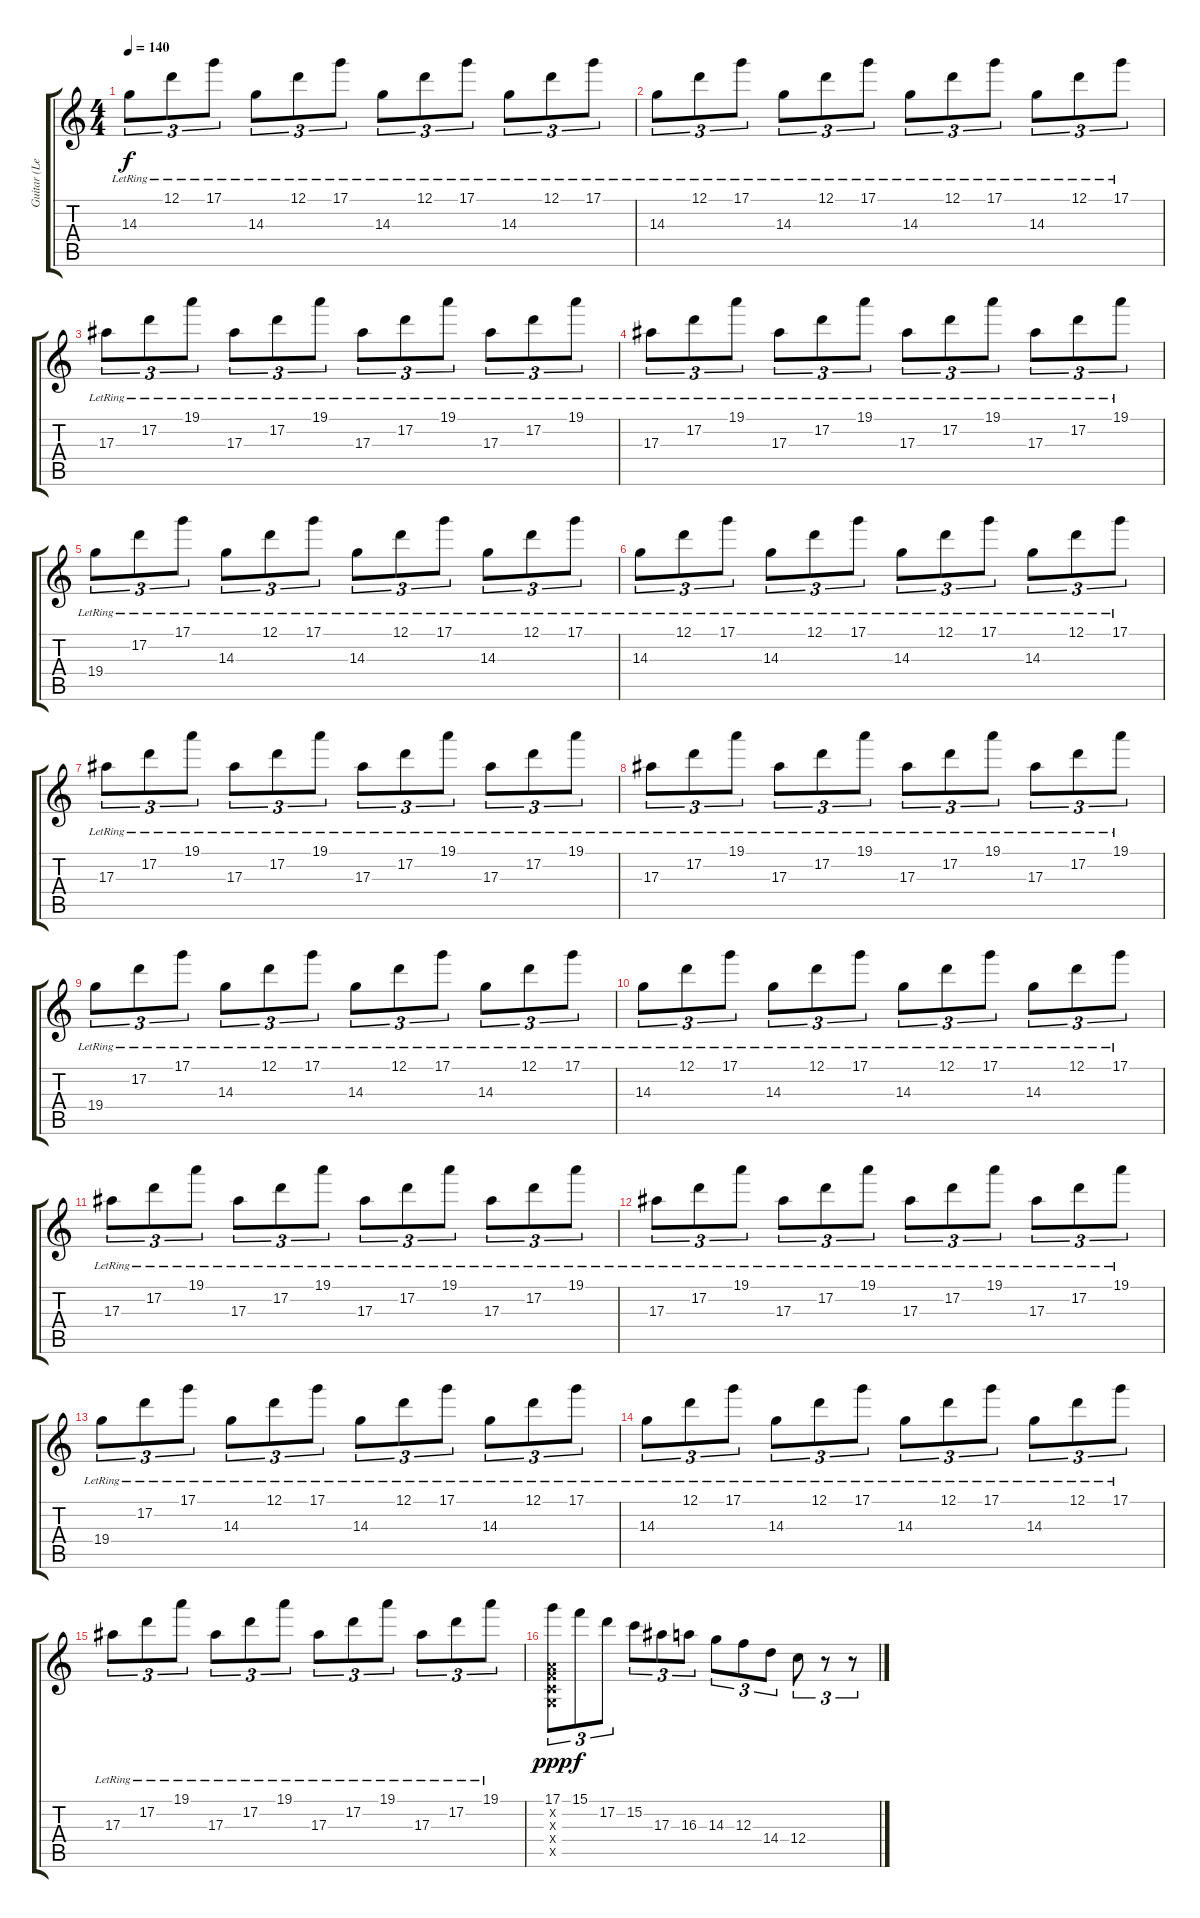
\track ("Guitar (Lead) Drop C" "Guitar (Le") {mute instrument acousticguitarsteel}
\staff {score tabs}
\tuning (D4 A3 F3 C3 G2 C2) {hide}
\ts (4 4)
\tempo 140
\clef g2
\ks c
14.3{lr}.8{tu (3 2) dy f} 12.1{lr}.8{tu (3 2)} 17.1{lr}.8{tu (3 2)} 14.3{lr}.8{tu (3 2)} 12.1{lr}.8{tu (3 2)} 17.1{lr}.8{tu (3 2)} 14.3{lr}.8{tu (3 2)} 12.1{lr}.8{tu (3 2)} 17.1{lr}.8{tu (3 2)} 14.3{lr}.8{tu (3 2)} 12.1{lr}.8{tu (3 2)} 17.1{lr}.8{tu (3 2)} |
14.3{lr}.8{tu (3 2)} 12.1{lr}.8{tu (3 2)} 17.1{lr}.8{tu (3 2)} 14.3{lr}.8{tu (3 2)} 12.1{lr}.8{tu (3 2)} 17.1{lr}.8{tu (3 2)} 14.3{lr}.8{tu (3 2)} 12.1{lr}.8{tu (3 2)} 17.1{lr}.8{tu (3 2)} 14.3{lr}.8{tu (3 2)} 12.1{lr}.8{tu (3 2)} 17.1{lr}.8{tu (3 2)} |
17.3{lr}.8{tu (3 2)} 17.2{lr}.8{tu (3 2)} 19.1{lr}.8{tu (3 2)} 17.3{lr}.8{tu (3 2)} 17.2{lr}.8{tu (3 2)} 19.1{lr}.8{tu (3 2)} 17.3{lr}.8{tu (3 2)} 17.2{lr}.8{tu (3 2)} 19.1{lr}.8{tu (3 2)} 17.3{lr}.8{tu (3 2)} 17.2{lr}.8{tu (3 2)} 19.1{lr}.8{tu (3 2)} |
17.3{lr}.8{tu (3 2)} 17.2{lr}.8{tu (3 2)} 19.1{lr}.8{tu (3 2)} 17.3{lr}.8{tu (3 2)} 17.2{lr}.8{tu (3 2)} 19.1{lr}.8{tu (3 2)} 17.3{lr}.8{tu (3 2)} 17.2{lr}.8{tu (3 2)} 19.1{lr}.8{tu (3 2)} 17.3{lr}.8{tu (3 2)} 17.2{lr}.8{tu (3 2)} 19.1{lr}.8{tu (3 2)} |
19.4{lr}.8{tu (3 2)} 17.2{lr}.8{tu (3 2)} 17.1{lr}.8{tu (3 2)} 14.3{lr}.8{tu (3 2)} 12.1{lr}.8{tu (3 2)} 17.1{lr}.8{tu (3 2)} 14.3{lr}.8{tu (3 2)} 12.1{lr}.8{tu (3 2)} 17.1{lr}.8{tu (3 2)} 14.3{lr}.8{tu (3 2)} 12.1{lr}.8{tu (3 2)} 17.1{lr}.8{tu (3 2)} |
14.3{lr}.8{tu (3 2)} 12.1{lr}.8{tu (3 2)} 17.1{lr}.8{tu (3 2)} 14.3{lr}.8{tu (3 2)} 12.1{lr}.8{tu (3 2)} 17.1{lr}.8{tu (3 2)} 14.3{lr}.8{tu (3 2)} 12.1{lr}.8{tu (3 2)} 17.1{lr}.8{tu (3 2)} 14.3{lr}.8{tu (3 2)} 12.1{lr}.8{tu (3 2)} 17.1{lr}.8{tu (3 2)} |
17.3{lr}.8{tu (3 2)} 17.2{lr}.8{tu (3 2)} 19.1{lr}.8{tu (3 2)} 17.3{lr}.8{tu (3 2)} 17.2{lr}.8{tu (3 2)} 19.1{lr}.8{tu (3 2)} 17.3{lr}.8{tu (3 2)} 17.2{lr}.8{tu (3 2)} 19.1{lr}.8{tu (3 2)} 17.3{lr}.8{tu (3 2)} 17.2{lr}.8{tu (3 2)} 19.1{lr}.8{tu (3 2)} |
17.3{lr}.8{tu (3 2)} 17.2{lr}.8{tu (3 2)} 19.1{lr}.8{tu (3 2)} 17.3{lr}.8{tu (3 2)} 17.2{lr}.8{tu (3 2)} 19.1{lr}.8{tu (3 2)} 17.3{lr}.8{tu (3 2)} 17.2{lr}.8{tu (3 2)} 19.1{lr}.8{tu (3 2)} 17.3{lr}.8{tu (3 2)} 17.2{lr}.8{tu (3 2)} 19.1{lr}.8{tu (3 2)} |
19.4{lr}.8{tu (3 2)} 17.2{lr}.8{tu (3 2)} 17.1{lr}.8{tu (3 2)} 14.3{lr}.8{tu (3 2)} 12.1{lr}.8{tu (3 2)} 17.1{lr}.8{tu (3 2)} 14.3{lr}.8{tu (3 2)} 12.1{lr}.8{tu (3 2)} 17.1{lr}.8{tu (3 2)} 14.3{lr}.8{tu (3 2)} 12.1{lr}.8{tu (3 2)} 17.1{lr}.8{tu (3 2)} |
14.3{lr}.8{tu (3 2)} 12.1{lr}.8{tu (3 2)} 17.1{lr}.8{tu (3 2)} 14.3{lr}.8{tu (3 2)} 12.1{lr}.8{tu (3 2)} 17.1{lr}.8{tu (3 2)} 14.3{lr}.8{tu (3 2)} 12.1{lr}.8{tu (3 2)} 17.1{lr}.8{tu (3 2)} 14.3{lr}.8{tu (3 2)} 12.1{lr}.8{tu (3 2)} 17.1{lr}.8{tu (3 2)} |
17.3{lr}.8{tu (3 2)} 17.2{lr}.8{tu (3 2)} 19.1{lr}.8{tu (3 2)} 17.3{lr}.8{tu (3 2)} 17.2{lr}.8{tu (3 2)} 19.1{lr}.8{tu (3 2)} 17.3{lr}.8{tu (3 2)} 17.2{lr}.8{tu (3 2)} 19.1{lr}.8{tu (3 2)} 17.3{lr}.8{tu (3 2)} 17.2{lr}.8{tu (3 2)} 19.1{lr}.8{tu (3 2)} |
17.3{lr}.8{tu (3 2)} 17.2{lr}.8{tu (3 2)} 19.1{lr}.8{tu (3 2)} 17.3{lr}.8{tu (3 2)} 17.2{lr}.8{tu (3 2)} 19.1{lr}.8{tu (3 2)} 17.3{lr}.8{tu (3 2)} 17.2{lr}.8{tu (3 2)} 19.1{lr}.8{tu (3 2)} 17.3{lr}.8{tu (3 2)} 17.2{lr}.8{tu (3 2)} 19.1{lr}.8{tu (3 2)} |
19.4{lr}.8{tu (3 2)} 17.2{lr}.8{tu (3 2)} 17.1{lr}.8{tu (3 2)} 14.3{lr}.8{tu (3 2)} 12.1{lr}.8{tu (3 2)} 17.1{lr}.8{tu (3 2)} 14.3{lr}.8{tu (3 2)} 12.1{lr}.8{tu (3 2)} 17.1{lr}.8{tu (3 2)} 14.3{lr}.8{tu (3 2)} 12.1{lr}.8{tu (3 2)} 17.1{lr}.8{tu (3 2)} |
14.3{lr}.8{tu (3 2)} 12.1{lr}.8{tu (3 2)} 17.1{lr}.8{tu (3 2)} 14.3{lr}.8{tu (3 2)} 12.1{lr}.8{tu (3 2)} 17.1{lr}.8{tu (3 2)} 14.3{lr}.8{tu (3 2)} 12.1{lr}.8{tu (3 2)} 17.1{lr}.8{tu (3 2)} 14.3{lr}.8{tu (3 2)} 12.1{lr}.8{tu (3 2)} 17.1{lr}.8{tu (3 2)} |
17.3{lr}.8{tu (3 2)} 17.2{lr}.8{tu (3 2)} 19.1{lr}.8{tu (3 2)} 17.3{lr}.8{tu (3 2)} 17.2{lr}.8{tu (3 2)} 19.1{lr}.8{tu (3 2)} 17.3{lr}.8{tu (3 2)} 17.2{lr}.8{tu (3 2)} 19.1{lr}.8{tu (3 2)} 17.3{lr}.8{tu (3 2)} 17.2{lr}.8{tu (3 2)} 19.1{lr}.8{tu (3 2)} |
(17.1 0.2{x} 0.3{x} 0.4{x} 0.5{x}).8{tu (3 2) dy ppp} 15.1.8{tu (3 2) dy f} 17.2.8{tu (3 2)} 15.2.8{tu (3 2)} 17.3.8{tu (3 2)} 16.3.8{tu (3 2)} 14.3.8{tu (3 2)} 12.3.8{tu (3 2)} 14.4.8{tu (3 2)} 12.4.8{tu (3 2)} r.8{tu (3 2)} r.8{tu (3 2)}
